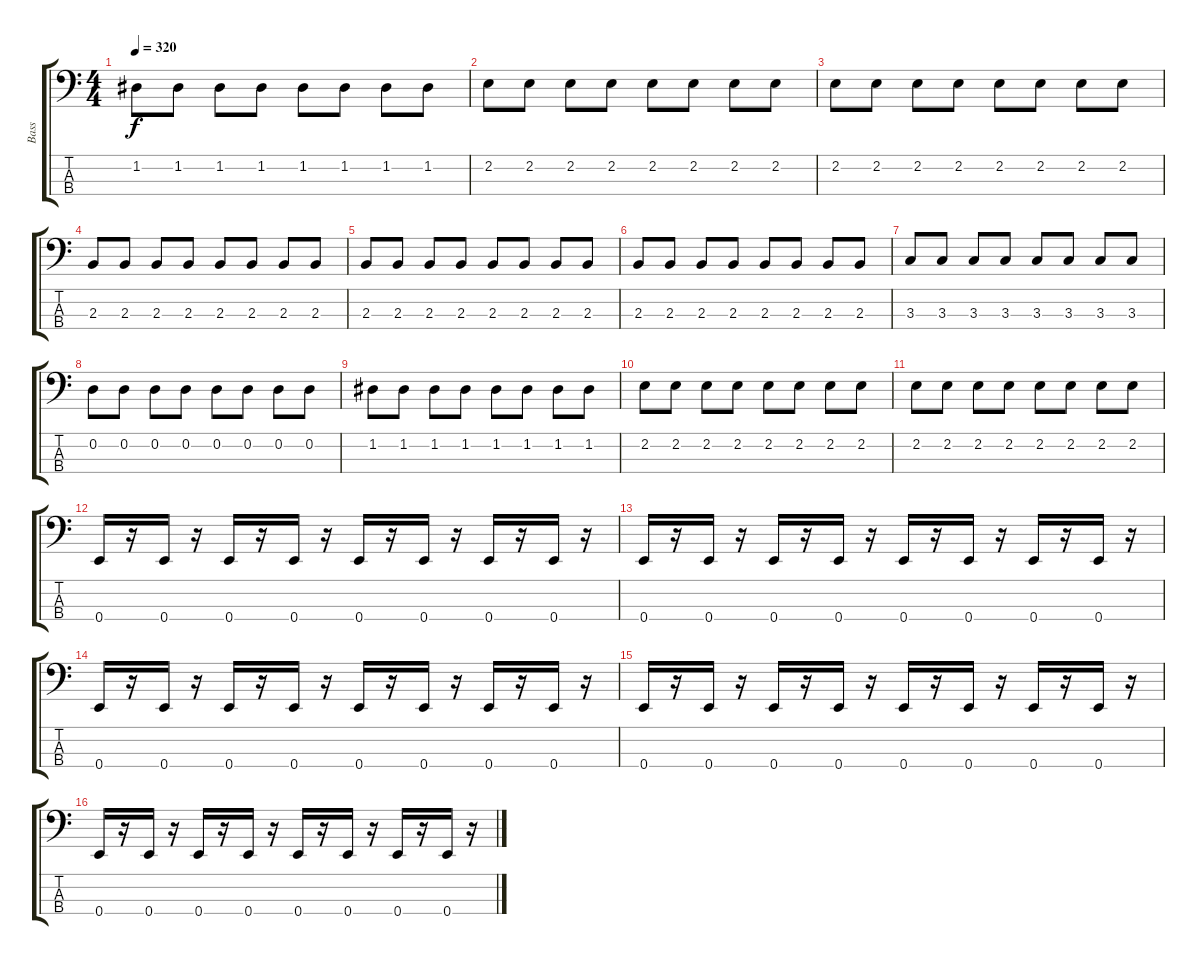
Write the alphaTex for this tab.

\track ("Bass" "Bass") {instrument electricbassfinger}
\staff {score tabs}
\tuning (G2 D2 A1 E1) {hide}
\ts (4 4)
\tempo 320
\clef f4
\ks c
1.2.8{dy f} 1.2.8 1.2.8 1.2.8 1.2.8 1.2.8 1.2.8 1.2.8 |
2.2.8 2.2.8 2.2.8 2.2.8 2.2.8 2.2.8 2.2.8 2.2.8 |
2.2.8 2.2.8 2.2.8 2.2.8 2.2.8 2.2.8 2.2.8 2.2.8 |
2.3.8 2.3.8 2.3.8 2.3.8 2.3.8 2.3.8 2.3.8 2.3.8 |
2.3.8 2.3.8 2.3.8 2.3.8 2.3.8 2.3.8 2.3.8 2.3.8 |
2.3.8 2.3.8 2.3.8 2.3.8 2.3.8 2.3.8 2.3.8 2.3.8 |
3.3.8 3.3.8 3.3.8 3.3.8 3.3.8 3.3.8 3.3.8 3.3.8 |
0.2.8 0.2.8 0.2.8 0.2.8 0.2.8 0.2.8 0.2.8 0.2.8 |
1.2.8 1.2.8 1.2.8 1.2.8 1.2.8 1.2.8 1.2.8 1.2.8 |
2.2.8 2.2.8 2.2.8 2.2.8 2.2.8 2.2.8 2.2.8 2.2.8 |
2.2.8 2.2.8 2.2.8 2.2.8 2.2.8 2.2.8 2.2.8 2.2.8 |
0.4.16 r.16 0.4.16 r.16 0.4.16 r.16 0.4.16 r.16 0.4.16 r.16 0.4.16 r.16 0.4.16 r.16 0.4.16 r.16 |
0.4.16 r.16 0.4.16 r.16 0.4.16 r.16 0.4.16 r.16 0.4.16 r.16 0.4.16 r.16 0.4.16 r.16 0.4.16 r.16 |
0.4.16 r.16 0.4.16 r.16 0.4.16 r.16 0.4.16 r.16 0.4.16 r.16 0.4.16 r.16 0.4.16 r.16 0.4.16 r.16 |
0.4.16 r.16 0.4.16 r.16 0.4.16 r.16 0.4.16 r.16 0.4.16 r.16 0.4.16 r.16 0.4.16 r.16 0.4.16 r.16 |
0.4.16 r.16 0.4.16 r.16 0.4.16 r.16 0.4.16 r.16 0.4.16 r.16 0.4.16 r.16 0.4.16 r.16 0.4.16 r.16
